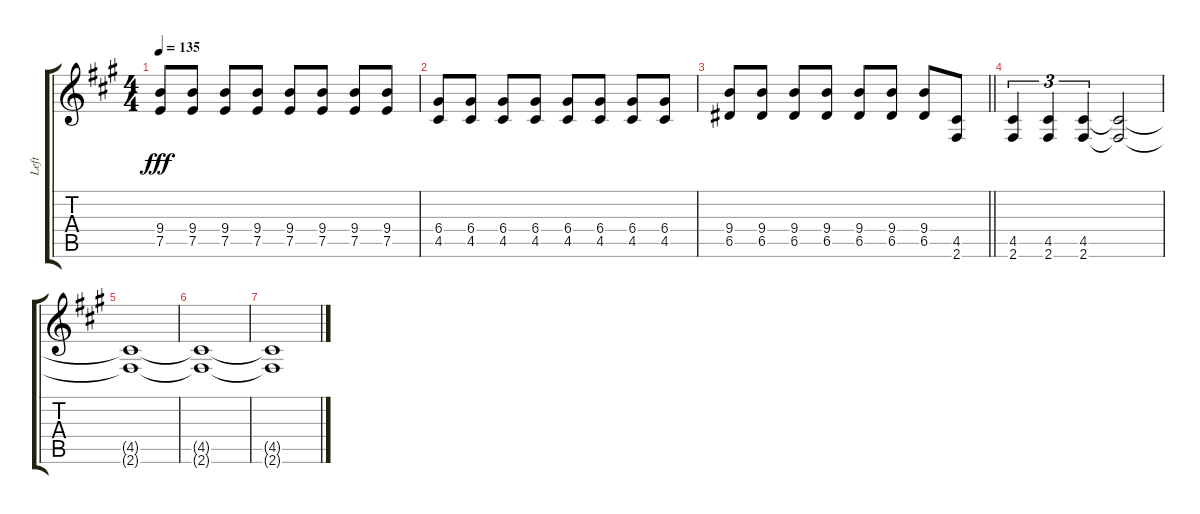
\track ("Left" "Left") {instrument distortionguitar}
\staff {score tabs}
\tuning (E4 B3 G3 D3 A2 E2) {hide}
\ts (4 4)
\tempo 135
\clef g2
\ks a
(9.4 7.5).8{dy fff} (9.4 7.5).8 (9.4 7.5).8 (9.4 7.5).8 (9.4 7.5).8 (9.4 7.5).8 (9.4 7.5).8 (9.4 7.5).8 |
(6.4 4.5).8 (6.4 4.5).8 (6.4 4.5).8 (6.4 4.5).8 (6.4 4.5).8 (6.4 4.5).8 (6.4 4.5).8 (6.4 4.5).8 |
\barLineRight lightlight
(9.4 6.5).8 (9.4 6.5).8 (9.4 6.5).8 (9.4 6.5).8 (9.4 6.5).8 (9.4 6.5).8 (9.4 6.5).8 (4.5 2.6).8 |
(4.5 2.6).4{tu (3 2)} (4.5 2.6).4{tu (3 2)} (4.5 2.6).4{tu (3 2)} (4.5{t} 2.6{t}).2 |
(4.5{t} 2.6{t}).1 |
(4.5{t} 2.6{t}).1 |
(4.5{t} 2.6{t}).1
